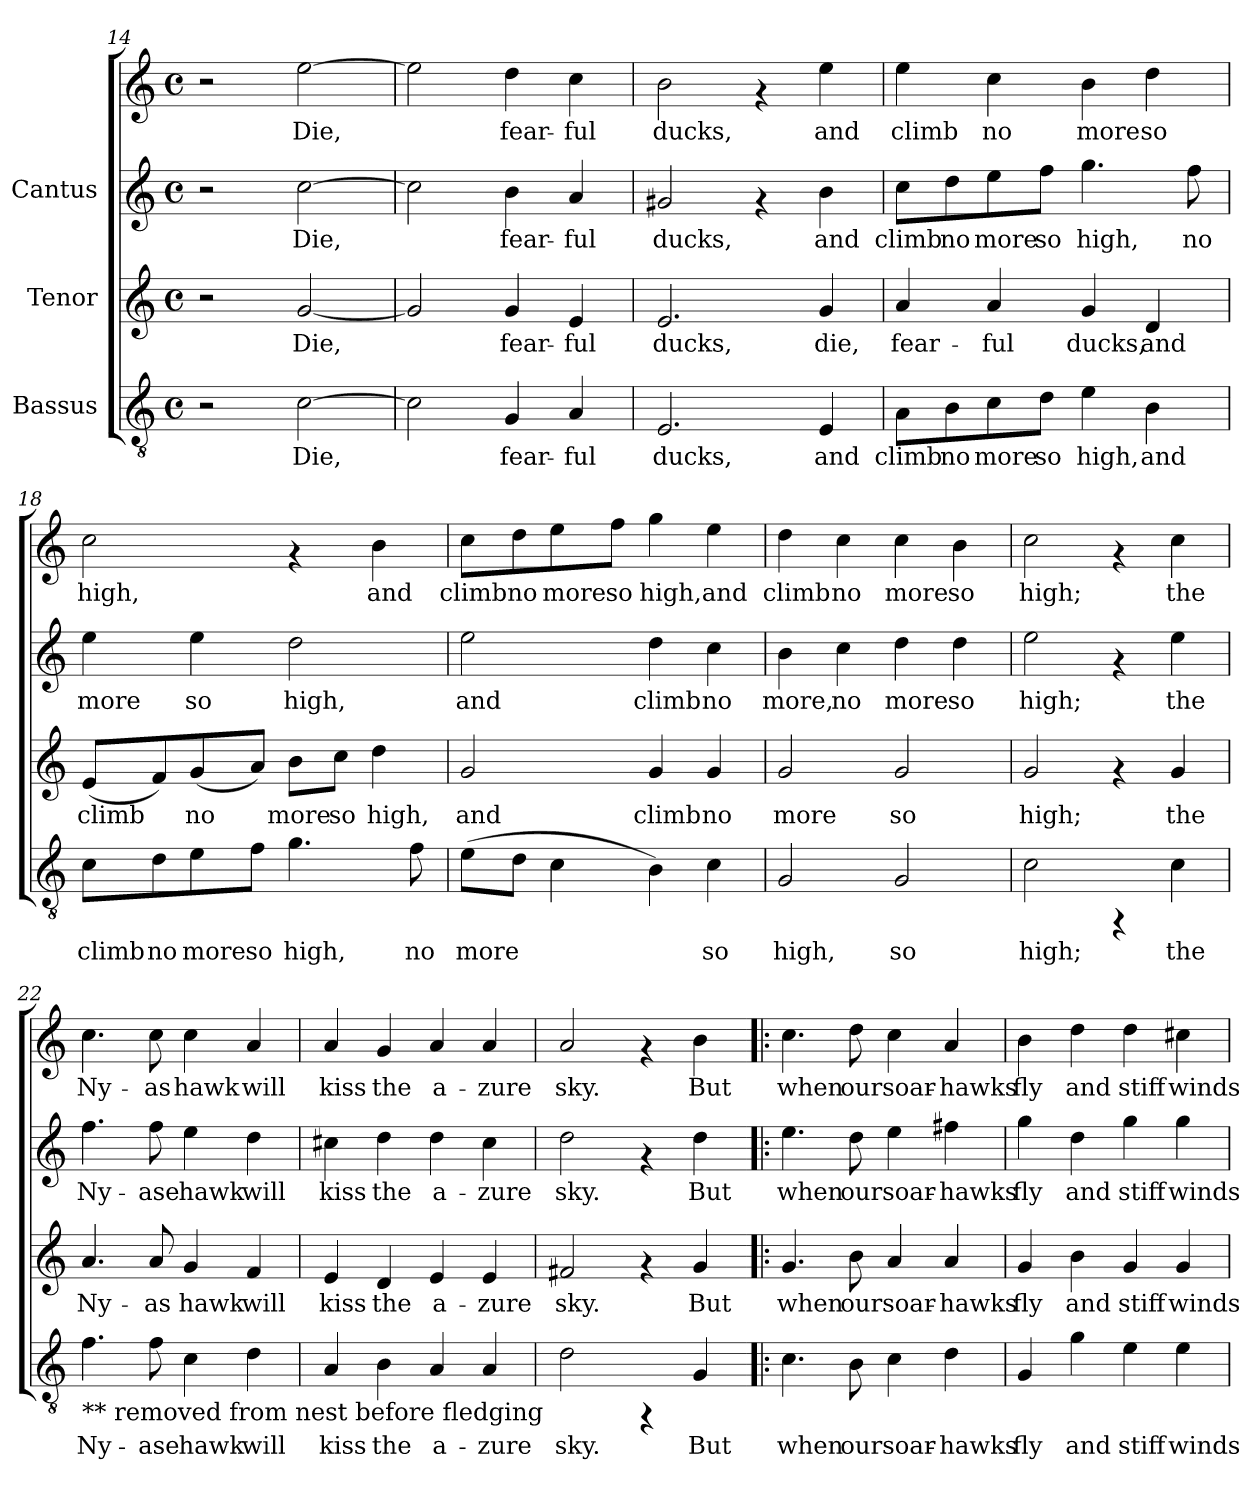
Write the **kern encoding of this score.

**kern	**text	**kern	**text	**kern	**text	**kern	**text
*part3	*part3	*part2	*part2	*part1	*part1	*part1	*part1
*staff4	*staff4	*staff3	*staff3	*staff2	*staff2	*staff1	*staff1
*I"Bassus	*	*I"Tenor	*	*I"Cantus	*	*	*
*clefGv2	*	*clefG2	*	*clefG2	*	*clefG2	*
*M4/4	*	*M4/4	*	*M4/4	*	*M4/4	*
*met(c)	*	*met(c)	*	*met(c)	*	*met(c)	*
=14	=14	=14	=14	=14	=14	=14	=14
2r	.	2r	.	2r	.	2r	.
!	!LO:LY:b:cj	!	!LO:LY:b:cj	!	!LO:LY:b:cj	!	!LO:LY:b:cj
[>2c\	Die,	[<2g/	Die,	[>2cc\	Die,	[>2ee\	Die,
!!LO:PB:g=z
=15	=15	=15	=15	=15	=15	=15	=15
!	!LO:LY:b:cj	!	!LO:LY:b:cj	!	!LO:LY:b:cj	!	!LO:LY:b:cj
2c\]	.	2g/]	.	2cc\]	.	2ee\]	.
!	!LO:LY:b:cj	!	!LO:LY:b:cj	!	!LO:LY:b:cj	!	!LO:LY:b:cj
4G/	fear-	4g/	fear-	4b\	fear-	4dd\	fear-
!	!LO:LY:b:cj	!	!LO:LY:b:cj	!	!LO:LY:b:cj	!	!LO:LY:b:cj
4A/	-ful	4e/	-ful	4a/	-ful	4cc\	-ful
=16	=16	=16	=16	=16	=16	=16	=16
!	!LO:LY:b:cj	!	!LO:LY:b:cj	!	!LO:LY:b:cj	!	!LO:LY:b:cj
2.E/	ducks,	2.e/	ducks,	2g#X/	ducks,	2b\	ducks,
.	.	.	.	4rf	.	4rf	.
!	!LO:LY:b:cj	!	!LO:LY:b:cj	!	!LO:LY:b:cj	!	!LO:LY:b:cj
4E/	and	4g/	die,	4b\	and	4ee\	and
=17	=17	=17	=17	=17	=17	=17	=17
!	!LO:LY:b:cj	!	!LO:LY:b:cj	!	!LO:LY:b:cj	!	!LO:LY:b:cj
8A\L	climb	4a/	fear-	8cc\L	climb	4ee\	climb
!	!LO:LY:b:cj	!	!	!	!LO:LY:b:cj	!	!
8B\	no	.	.	8dd\	no	.	.
!	!LO:LY:b:cj	!	!LO:LY:b:cj	!	!LO:LY:b:cj	!	!LO:LY:b:cj
8c\	more	4a/	-ful	8ee\	more	4cc\	no
!	!LO:LY:b:cj	!	!	!	!LO:LY:b:cj	!	!
8d\J	so	.	.	8ff\J	so	.	.
!	!LO:LY:b:cj	!	!LO:LY:b:cj	!	!LO:LY:b:cj	!	!LO:LY:b:cj
4e\	high,	4g/	ducks,	4.gg\	high,	4b\	more
!	!LO:LY:b:cj	!	!LO:LY:b:cj	!	!	!	!LO:LY:b:cj
4B\	and	4d/	and	.	.	4dd\	so
!	!	!	!	!	!LO:LY:b:cj	!	!
.	.	.	.	8ff\	no	.	.
=18	=18	=18	=18	=18	=18	=18	=18
!	!LO:LY:b:cj	!	!LO:LY:b:cj	!	!LO:LY:b:cj	!	!LO:LY:b:cj
8c\L	climb	(<8e/L	climb	4ee\	more	2cc\	high,
!	!LO:LY:b:cj	!	!LO:LY:b:cj	!	!	!	!
8d\	no	8f/)	.	.	.	.	.
!	!LO:LY:b:cj	!	!LO:LY:b:cj	!	!LO:LY:b:cj	!	!
8e\	more	(<8g/	no	4ee\	so	.	.
!	!LO:LY:b:cj	!	!LO:LY:b:cj	!	!	!	!
8f\J	so	8a/J)	.	.	.	.	.
!	!LO:LY:b:cj	!	!LO:LY:b:cj	!	!LO:LY:b:cj	!	!
4.g\	high,	8b\L	more	2dd\	high,	4rf	.
!	!	!	!LO:LY:b:cj	!	!	!	!
.	.	8cc\J	so	.	.	.	.
!	!	!	!LO:LY:b:cj	!	!	!	!LO:LY:b:cj
.	.	4dd\	high,	.	.	4b\	and
!	!LO:LY:b:cj	!	!	!	!	!	!
8f\	no	.	.	.	.	.	.
!!LO:LB:g=z
=19	=19	=19	=19	=19	=19	=19	=19
!	!LO:LY:b:cj	!	!LO:LY:b:cj	!	!LO:LY:b:cj	!	!LO:LY:b:cj
(>8e\L	more	2g/	and	2ee\	and	8cc\L	climb
!	!LO:LY:b:cj	!	!	!	!	!	!LO:LY:b:cj
8d\J	.	.	.	.	.	8dd\	no
!	!LO:LY:b:cj	!	!	!	!	!	!LO:LY:b:cj
4c\	.	.	.	.	.	8ee\	more
!	!	!	!	!	!	!	!LO:LY:b:cj
.	.	.	.	.	.	8ff\J	so
!	!LO:LY:b:cj	!	!LO:LY:b:cj	!	!LO:LY:b:cj	!	!LO:LY:b:cj
4B\)	.	4g/	climb	4dd\	climb	4gg\	high,
!	!LO:LY:b:cj	!	!LO:LY:b:cj	!	!LO:LY:b:cj	!	!LO:LY:b:cj
4c\	so	4g/	no	4cc\	no	4ee\	and
=20	=20	=20	=20	=20	=20	=20	=20
!	!LO:LY:b:cj	!	!LO:LY:b:cj	!	!LO:LY:b:cj	!	!LO:LY:b:cj
2G/	high,	2g/	more	4b\	more,	4dd\	climb
!	!	!	!	!	!LO:LY:b:cj	!	!LO:LY:b:cj
.	.	.	.	4cc\	no	4cc\	no
!	!LO:LY:b:cj	!	!LO:LY:b:cj	!	!LO:LY:b:cj	!	!LO:LY:b:cj
2G/	so	2g/	so	4dd\	more	4cc\	more
!	!	!	!	!	!LO:LY:b:cj	!	!LO:LY:b:cj
.	.	.	.	4dd\	so	4b\	so
=21	=21	=21	=21	=21	=21	=21	=21
!	!LO:LY:b:cj	!	!LO:LY:b:cj	!	!LO:LY:b:cj	!	!LO:LY:b:cj
2c\	high;	2g/	high;	2ee\	high;	2cc\	high;
4rFF	.	4rf	.	4rf	.	4rf	.
!	!LO:LY:b:cj	!	!LO:LY:b:cj	!	!LO:LY:b:cj	!	!LO:LY:b:cj
4c\	the	4g/	the	4ee\	the	4cc\	the
=22	=22	=22	=22	=22	=22	=22	=22
!LO:TX:b:t=** removed from nest before fledging	!	!	!	!	!	!	!
!	!LO:LY:b:cj	!	!LO:LY:b:cj	!	!LO:LY:b:cj	!	!LO:LY:b:cj
4.f\	Ny-	4.a/	Ny-	4.ff\	Ny-	4.cc\	Ny-
!	!LO:LY:b:cj	!	!LO:LY:b:cj	!	!LO:LY:b:cj	!	!LO:LY:b:cj
8f\	-ase	8a/	-as	8ff\	-ase	8cc\	-as
!	!LO:LY:b:cj	!	!LO:LY:b:cj	!	!LO:LY:b:cj	!	!LO:LY:b:cj
4c\	hawk	4g/	hawk	4ee\	hawk	4cc\	hawk
!	!LO:LY:b:cj	!	!LO:LY:b:cj	!	!LO:LY:b:cj	!	!LO:LY:b:cj
4d\	will	4f/	will	4dd\	will	4a/	will
!!LO:LB:g=z
=23	=23	=23	=23	=23	=23	=23	=23
!	!LO:LY:b:cj	!	!LO:LY:b:cj	!	!LO:LY:b:cj	!	!LO:LY:b:cj
4A/	kiss	4e/	kiss	4cc#X\	kiss	4a/	kiss
!	!LO:LY:b:cj	!	!LO:LY:b:cj	!	!LO:LY:b:cj	!	!LO:LY:b:cj
4B\	the	4d/	the	4dd\	the	4g/	the
!	!LO:LY:b:cj	!	!LO:LY:b:cj	!	!LO:LY:b:cj	!	!LO:LY:b:cj
4A/	a-	4e/	a-	4dd\	a-	4a/	a-
!	!LO:LY:b:cj	!	!LO:LY:b:cj	!	!LO:LY:b:cj	!	!LO:LY:b:cj
4A/	-zure	4e/	-zure	4cc#\	-zure	4a/	-zure
=24	=24	=24	=24	=24	=24	=24	=24
!	!LO:LY:b:cj	!	!LO:LY:b:cj	!	!LO:LY:b:cj	!	!LO:LY:b:cj
2d\	sky.	2f#X/	sky.	2dd\	sky.	2a/	sky.
4rFF	.	4rf	.	4rf	.	4rf	.
!	!LO:LY:b:cj	!	!LO:LY:b:cj	!	!LO:LY:b:cj	!	!LO:LY:b:cj
4G/	But	4g/	But	4dd\	But	4b\	But
=25!|:	=25!|:	=25!|:	=25!|:	=25!|:	=25!|:	=25!|:	=25!|:
!	!LO:LY:b:cj	!	!LO:LY:b:cj	!	!LO:LY:b:cj	!	!LO:LY:b:cj
4.c\	when	4.g/	when	4.ee\	when	4.cc\	when
!	!LO:LY:b:cj	!	!LO:LY:b:cj	!	!LO:LY:b:cj	!	!LO:LY:b:cj
8B\	our	8b\	our	8dd\	our	8dd\	our
!	!LO:LY:b:cj	!	!LO:LY:b:cj	!	!LO:LY:b:cj	!	!LO:LY:b:cj
4c\	soar-	4a/	soar-	4ee\	soar-	4cc\	soar-
!	!LO:LY:b:cj	!	!LO:LY:b:cj	!	!LO:LY:b:cj	!	!LO:LY:b:cj
4d\	-hawks	4a/	-hawks	4ff#X\	-hawks	4a/	-hawks
=26	=26	=26	=26	=26	=26	=26	=26
!	!LO:LY:b:cj	!	!LO:LY:b:cj	!	!LO:LY:b:cj	!	!LO:LY:b:cj
4G/	fly	4g/	fly	4gg\	fly	4b\	fly
!	!LO:LY:b:cj	!	!LO:LY:b:cj	!	!LO:LY:b:cj	!	!LO:LY:b:cj
4g\	and	4b\	and	4dd\	and	4dd\	and
!	!LO:LY:b:cj	!	!LO:LY:b:cj	!	!LO:LY:b:cj	!	!LO:LY:b:cj
4e\	stiff	4g/	stiff	4gg\	stiff	4dd\	stiff
!	!LO:LY:b:cj	!	!LO:LY:b:cj	!	!LO:LY:b:cj	!	!LO:LY:b:cj
4e\	winds	4g/	winds	4gg\	winds	4cc#X\	winds
=	=	=	=	=	=	=	=
*-	*-	*-	*-	*-	*-	*-	*-
